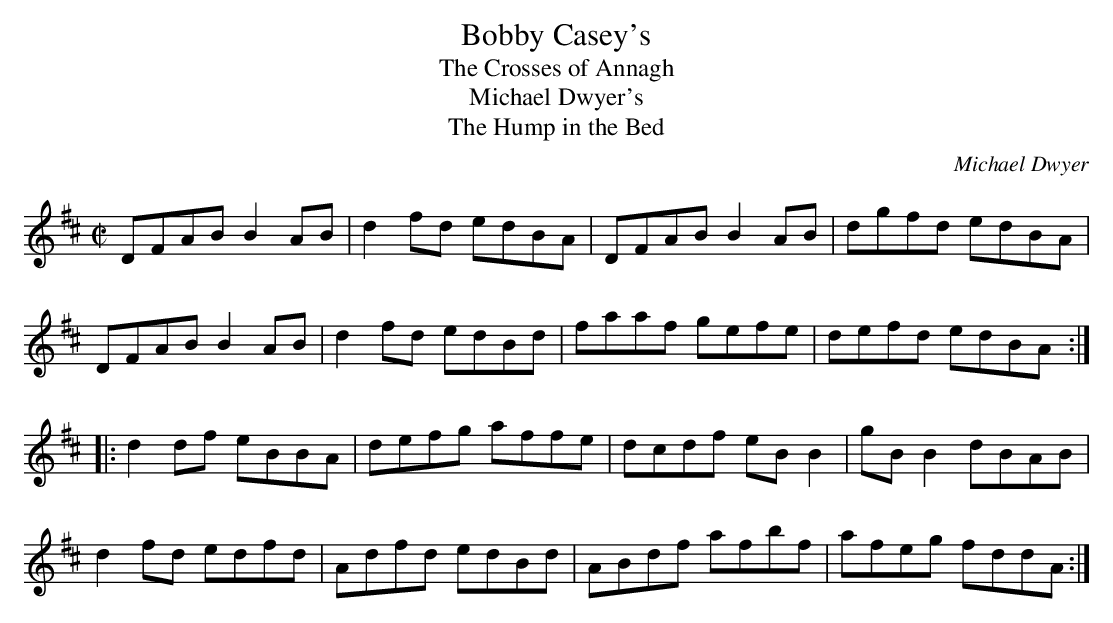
X:1
T:Bobby Casey's
T:Crosses of Annagh, The
T:Michael Dwyer's
T:Hump in the Bed, The
C:Michael Dwyer
M:C|
K:D
DFAB B2AB|d2fd edBA|DFAB B2AB|dgfd edBA|
DFAB B2AB|d2fd edBd|faaf gefe|defd edBA:|
|:d2df eBBA|defg affe|dcdf eBB2|gBB2 dBAB|
d2fd edfd|Adfd edBd|ABdf afbf|afeg fddA:|
